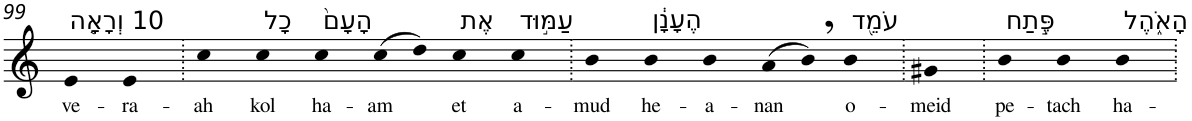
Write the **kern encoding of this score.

**kern	**text
*part1	*part1
*staff1	*staff1
*I"Piano	*
*I'Pno	*
!!LO:PB:g=z
*clefG2	*
*k[]	*
=99	=99
!LO:TX:a:t=10 וְרָאָ֤ה	!
!	!LO:LY:b
4e	ve-
!	!LO:LY:b
4e	-ra-
=100.	=100.
!	!LO:LY:b
4cc	-ah
!LO:TX:a:t=כָל	!
!	!LO:LY:b
4cc	kol
!LO:TX:a:t=הָעָם֙	!
!	!LO:LY:b
4cc	ha-
!	!LO:LY:b
(>8cc	-am
8dd)	.
!LO:TX:a:t=אֶת	!
!	!LO:LY:b
4cc	et
!LO:TX:a:t=עַמּ֣וּד	!
!	!LO:LY:b
4cc	a-
=101.	=101.
!	!LO:LY:b
4b	-mud
!LO:TX:a:t=הֶעָנָ֔ן	!
!	!LO:LY:b
4b	he-
!	!LO:LY:b
4b	-a-
!	!LO:LY:b
(>8a	-nan
8b,)	.
!LO:TX:a:t=עֹמֵ֖ד	!
!	!LO:LY:b
4b	o-
=102.	=102.
!	!LO:LY:b
4g#X	-meid
=103.	=103.
!LO:TX:a:t=פֶּ֣תַח	!
!	!LO:LY:b
4b	pe-
!	!LO:LY:b
4b	-tach
!LO:TX:a:t=הָאֹ֑הֶל	!
!	!LO:LY:b
4b	ha-
=.	=.
*-	*-
